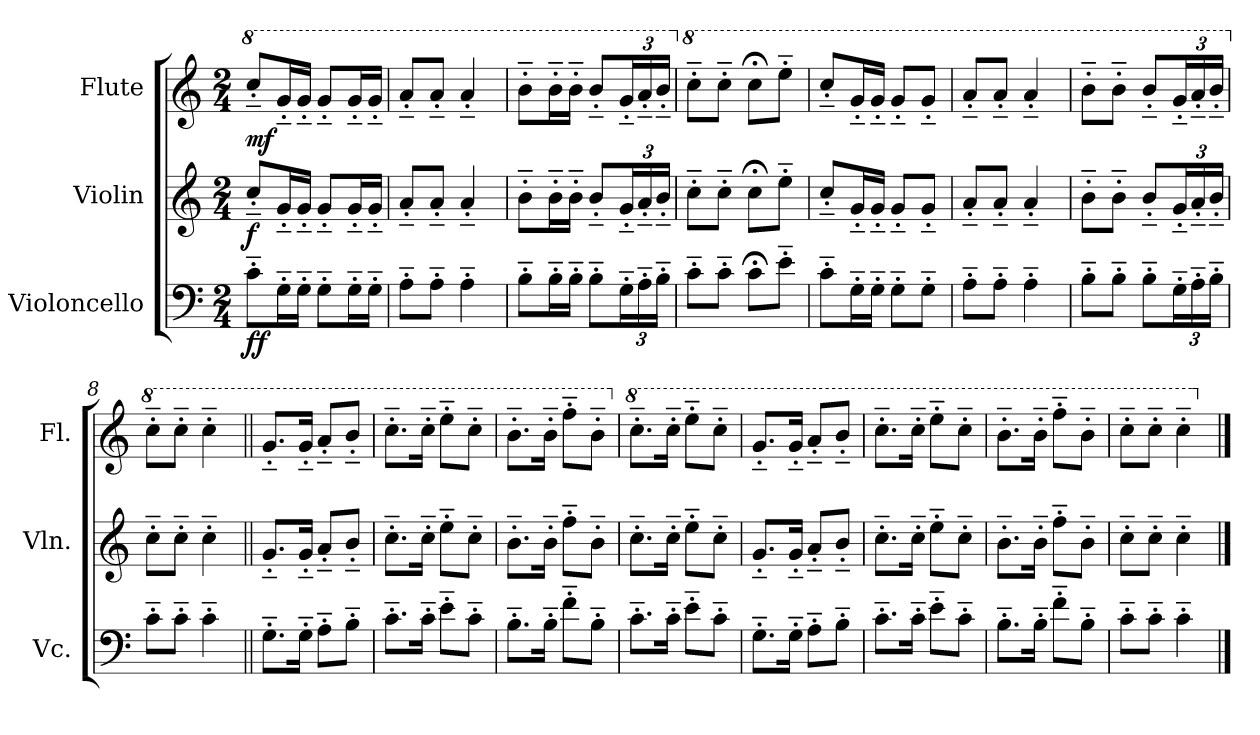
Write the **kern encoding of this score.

**kern	**dynam	**kern	**dynam	**kern	**dynam
*part3	*part3	*part2	*part2	*part1	*part1
*staff3	*staff3	*staff2	*staff2	*staff1	*staff1
*I"Violoncello	*	*I"Violin	*	*I"Flute	*
*I'Vc.	*	*I'Vln.	*	*I'Fl.	*
*clefF4	*	*clefG2	*	*clefG2	*
*k[]	*	*k[]	*	*k[]	*
*M2/4	*	*M2/4	*	*M2/4	*
*MM120	*	*MM120	*	*MM120	*
*	*	*	*	*8va	*
=1	=1	=1	=1	=1	=1
!	!LO:DY:b	!	!LO:DY:b	!	!LO:DY:b
8c'~\L	ff	8cc'~/L	f	8ccc'~/L	mf
16G'~\L	.	16g'~/L	.	16gg'~/L	.
16G'~\JJ	.	16g'~/JJ	.	16gg'~/JJ	.
8G'~\L	.	8g'~/L	.	8gg'~/L	.
16G'~\L	.	16g'~/L	.	16gg'~/L	.
16G'~\JJ	.	16g'~/JJ	.	16gg'~/JJ	.
=2	=2	=2	=2	=2	=2
8A'~\L	.	8a'~/L	.	8aa'~/L	.
8A'~\J	.	8a'~/J	.	8aa'~/J	.
4A'~\	.	4a'~/	.	4aa'~/	.
=3	=3	=3	=3	=3	=3
8B'~\L	.	8b'~\L	.	8bb'~\L	.
16B'~\L	.	16b'~\L	.	16bb'~\L	.
16B'~\JJ	.	16b'~\JJ	.	16bb'~\JJ	.
8B'~\L	.	8b'~/L	.	8bb'~/L	.
*Xbrackettup	*	*Xbrackettup	*	*Xbrackettup	*
24G'~\L	.	24g'~/L	.	24gg'~/L	.
24A'~\	.	24a'~/	.	24aa'~/	.
24B'~\JJ	.	24b'~/JJ	.	24bb'~/JJ	.
!!LO:LB:g=z
=4	=4	=4	=4	=4	=4
*	*	*	*	*X8va	*
*	*	*	*	*8va	*
8c'~\L	.	8cc'~\L	.	8ccc'~\L	.
8c'~\J	.	8cc'~\J	.	8ccc'~\J	.
8c;<\L	.	8cc;<\L	.	8ccc;<\L	.
8e'~\J	.	8ee'~\J	.	8eee'~\J	.
=5	=5	=5	=5	=5	=5
8c'~\L	.	8cc'~/L	.	8ccc'~/L	.
16G'~\L	.	16g'~/L	.	16gg'~/L	.
16G'~\JJ	.	16g'~/JJ	.	16gg'~/JJ	.
8G'~\L	.	8g'~/L	.	8gg'~/L	.
8G'~\J	.	8g'~/J	.	8gg'~/J	.
=6	=6	=6	=6	=6	=6
8A'~\L	.	8a'~/L	.	8aa'~/L	.
8A'~\J	.	8a'~/J	.	8aa'~/J	.
4A'~\	.	4a'~/	.	4aa'~/	.
=7	=7	=7	=7	=7	=7
8B'~\L	.	8b'~\L	.	8bb'~\L	.
8B'~\J	.	8b'~\J	.	8bb'~\J	.
8B'~\L	.	8b'~/L	.	8bb'~/L	.
24G'~\L	.	24g'~/L	.	24gg'~/L	.
24A'~\	.	24a'~/	.	24aa'~/	.
24B'~\JJ	.	24b'~/JJ	.	24bb'~/JJ	.
!!LO:LB:g=z
=8	=8	=8	=8	=8	=8
*	*	*	*	*X8va	*
*	*	*	*	*8va	*
8c'~\L	.	8cc'~\L	.	8ccc'~\L	.
8c'~\J	.	8cc'~\J	.	8ccc'~\J	.
4c'~\	.	4cc'~\	.	4ccc'~\	.
=9||	=9||	=9||	=9||	=9||	=9||
8.G'~\L	.	8.g'~/L	.	8.gg'~/L	.
16G'~\Jk	.	16g'~/Jk	.	16gg'~/Jk	.
8A'~\L	.	8a'~/L	.	8aa'~/L	.
8B'~\J	.	8b'~/J	.	8bb'~/J	.
=10	=10	=10	=10	=10	=10
8.c'~\L	.	8.cc'~\L	.	8.ccc'~\L	.
16c'~\Jk	.	16cc'~\Jk	.	16ccc'~\Jk	.
8e'~\L	.	8ee'~\L	.	8eee'~\L	.
8c'~\J	.	8cc'~\J	.	8ccc'~\J	.
=11	=11	=11	=11	=11	=11
8.B'~\L	.	8.b'~\L	.	8.bb'~\L	.
16B'~\Jk	.	16b'~\Jk	.	16bb'~\Jk	.
8f'~\L	.	8ff'~\L	.	8fff'~\L	.
8B'~\J	.	8b'~\J	.	8bb'~\J	.
!!LO:LB:g=z
=12	=12	=12	=12	=12	=12
*	*	*	*	*X8va	*
*	*	*	*	*8va	*
8.c'~\L	.	8.cc'~\L	.	8.ccc'~\L	.
16c'~\Jk	.	16cc'~\Jk	.	16ccc'~\Jk	.
8e'~\L	.	8ee'~\L	.	8eee'~\L	.
8c'~\J	.	8cc'~\J	.	8ccc'~\J	.
=13	=13	=13	=13	=13	=13
8.G'~\L	.	8.g'~/L	.	8.gg'~/L	.
16G'~\Jk	.	16g'~/Jk	.	16gg'~/Jk	.
8A'~\L	.	8a'~/L	.	8aa'~/L	.
8B'~\J	.	8b'~/J	.	8bb'~/J	.
=14	=14	=14	=14	=14	=14
8.c'~\L	.	8.cc'~\L	.	8.ccc'~\L	.
16c'~\Jk	.	16cc'~\Jk	.	16ccc'~\Jk	.
8e'~\L	.	8ee'~\L	.	8eee'~\L	.
8c'~\J	.	8cc'~\J	.	8ccc'~\J	.
=15	=15	=15	=15	=15	=15
8.B'~\L	.	8.b'~\L	.	8.bb'~\L	.
16B'~\Jk	.	16b'~\Jk	.	16bb'~\Jk	.
8f'~\L	.	8ff'~\L	.	8fff'~\L	.
8B'~\J	.	8b'~\J	.	8bb'~\J	.
=16	=16	=16	=16	=16	=16
8c'~\L	.	8cc'~\L	.	8ccc'~\L	.
8c'~\J	.	8cc'~\J	.	8ccc'~\J	.
4c'~\	.	4cc'~\	.	4ccc'~\	.
*	*	*	*	*X8va	*
==	==	==	==	==	==
*-	*-	*-	*-	*-	*-
